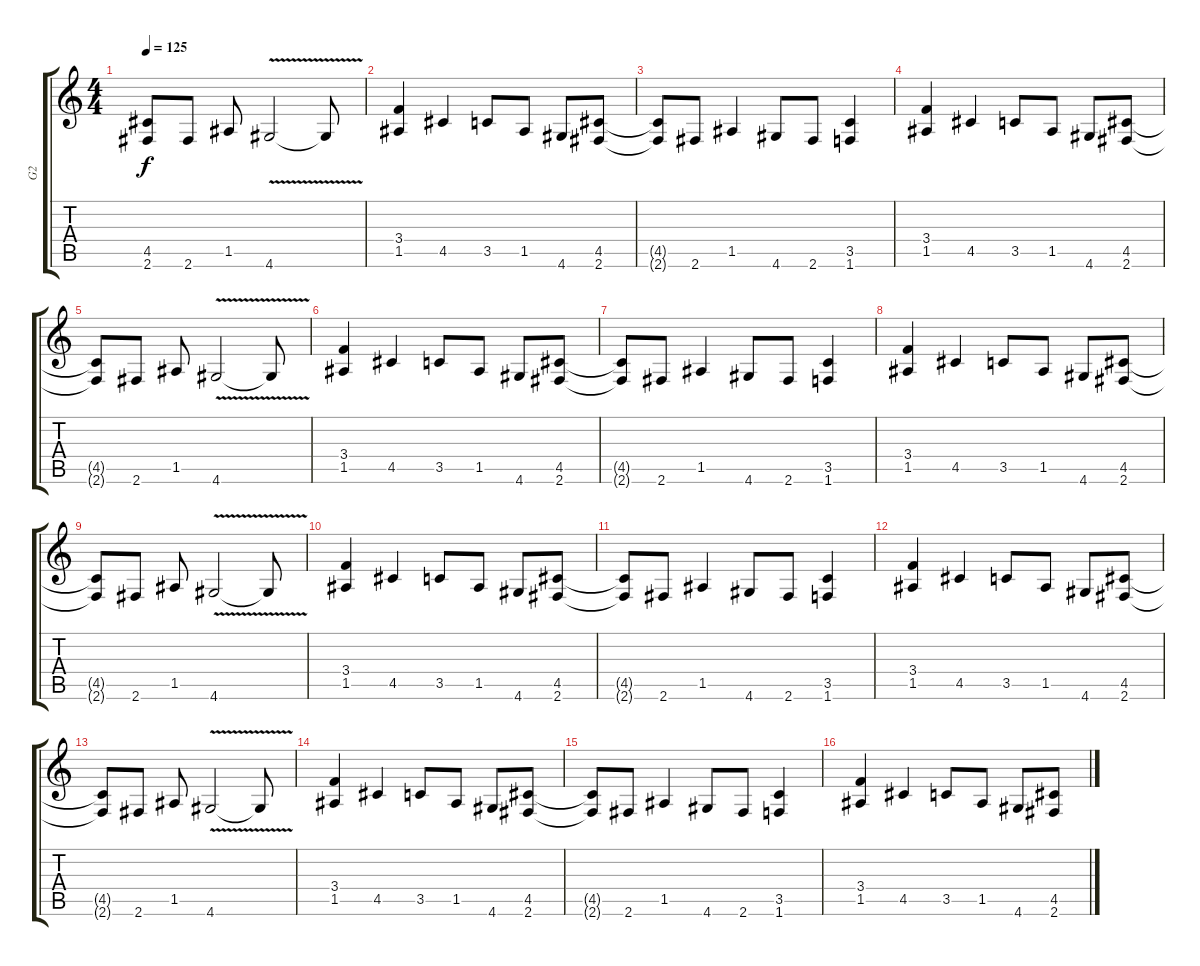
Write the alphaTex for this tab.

\track ("G2" "G2") {instrument distortionguitar}
\staff {score tabs}
\tuning (E4 B3 G3 D3 A2 E2) {hide}
\ts (4 4)
\tempo 125
\clef g2
\ks c
(4.5{t} 2.6{t}).8{dy f} 2.6.8 1.5.8 4.6{v}.2 4.6{t}.8 |
(3.4 1.5).4 4.5.4 3.5.8 1.5.8 4.6.8 (4.5 2.6).8 |
(4.5{t} 2.6{t}).8 2.6.8 1.5.4 4.6.8 2.6.8 (3.5 1.6).4 |
(3.4 1.5).4 4.5.4 3.5.8 1.5.8 4.6.8 (4.5 2.6).8 |
(4.5{t} 2.6{t}).8 2.6.8 1.5.8 4.6{v}.2 4.6{t}.8 |
(3.4 1.5).4 4.5.4 3.5.8 1.5.8 4.6.8 (4.5 2.6).8 |
(4.5{t} 2.6{t}).8 2.6.8 1.5.4 4.6.8 2.6.8 (3.5 1.6).4 |
(3.4 1.5).4 4.5.4 3.5.8 1.5.8 4.6.8 (4.5 2.6).8 |
(4.5{t} 2.6{t}).8 2.6.8 1.5.8 4.6{v}.2 4.6{t}.8 |
(3.4 1.5).4 4.5.4 3.5.8 1.5.8 4.6.8 (4.5 2.6).8 |
(4.5{t} 2.6{t}).8 2.6.8 1.5.4 4.6.8 2.6.8 (3.5 1.6).4 |
(3.4 1.5).4 4.5.4 3.5.8 1.5.8 4.6.8 (4.5 2.6).8 |
(4.5{t} 2.6{t}).8 2.6.8 1.5.8 4.6{v}.2 4.6{t}.8 |
(3.4 1.5).4 4.5.4 3.5.8 1.5.8 4.6.8 (4.5 2.6).8 |
(4.5{t} 2.6{t}).8 2.6.8 1.5.4 4.6.8 2.6.8 (3.5 1.6).4 |
(3.4 1.5).4 4.5.4 3.5.8 1.5.8 4.6.8 (4.5 2.6).8
